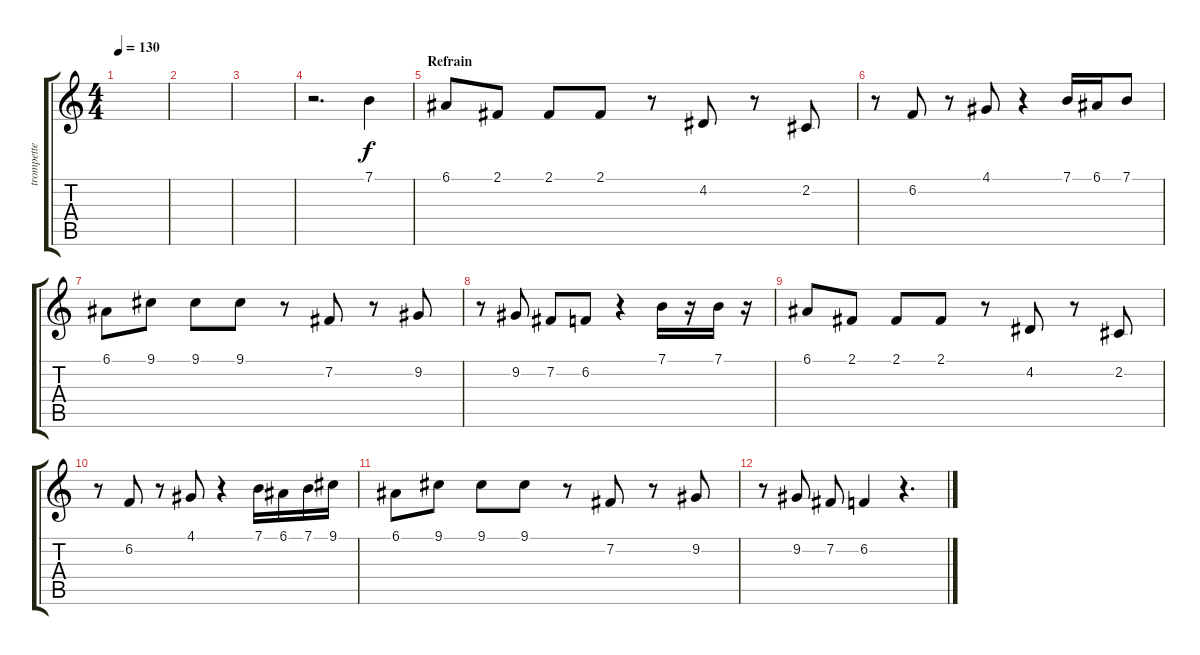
\track ("trompette" "trompette") {instrument trumpet}
\staff {score tabs}
\tuning (E4 B3 G3 D3 A2 E2) {hide}
\ts (4 4)
\tempo 130
\clef g2
\ks c
|
|
|
r.2{d} 7.1.4 |
\section ("" "Refrain")
6.1.8 2.1.8 2.1.8 2.1.8 r.8 4.2.8 r.8 2.2.8 |
r.8 6.2.8 r.8 4.1.8 r.4 7.1.16 6.1.16 7.1.8 |
6.1.8 9.1.8 9.1.8 9.1.8 r.8 7.2.8 r.8 9.2.8 |
r.8 9.2.8 7.2.8 6.2.8 r.4 7.1.16 r.16 7.1.16 r.16 |
6.1.8 2.1.8 2.1.8 2.1.8 r.8 4.2.8 r.8 2.2.8 |
r.8 6.2.8 r.8 4.1.8 r.4 7.1.16 6.1.16 7.1.16 9.1.16 |
6.1.8 9.1.8 9.1.8 9.1.8 r.8 7.2.8 r.8 9.2.8 |
r.8 9.2.8 7.2.8 6.2.4 r.4{d}
